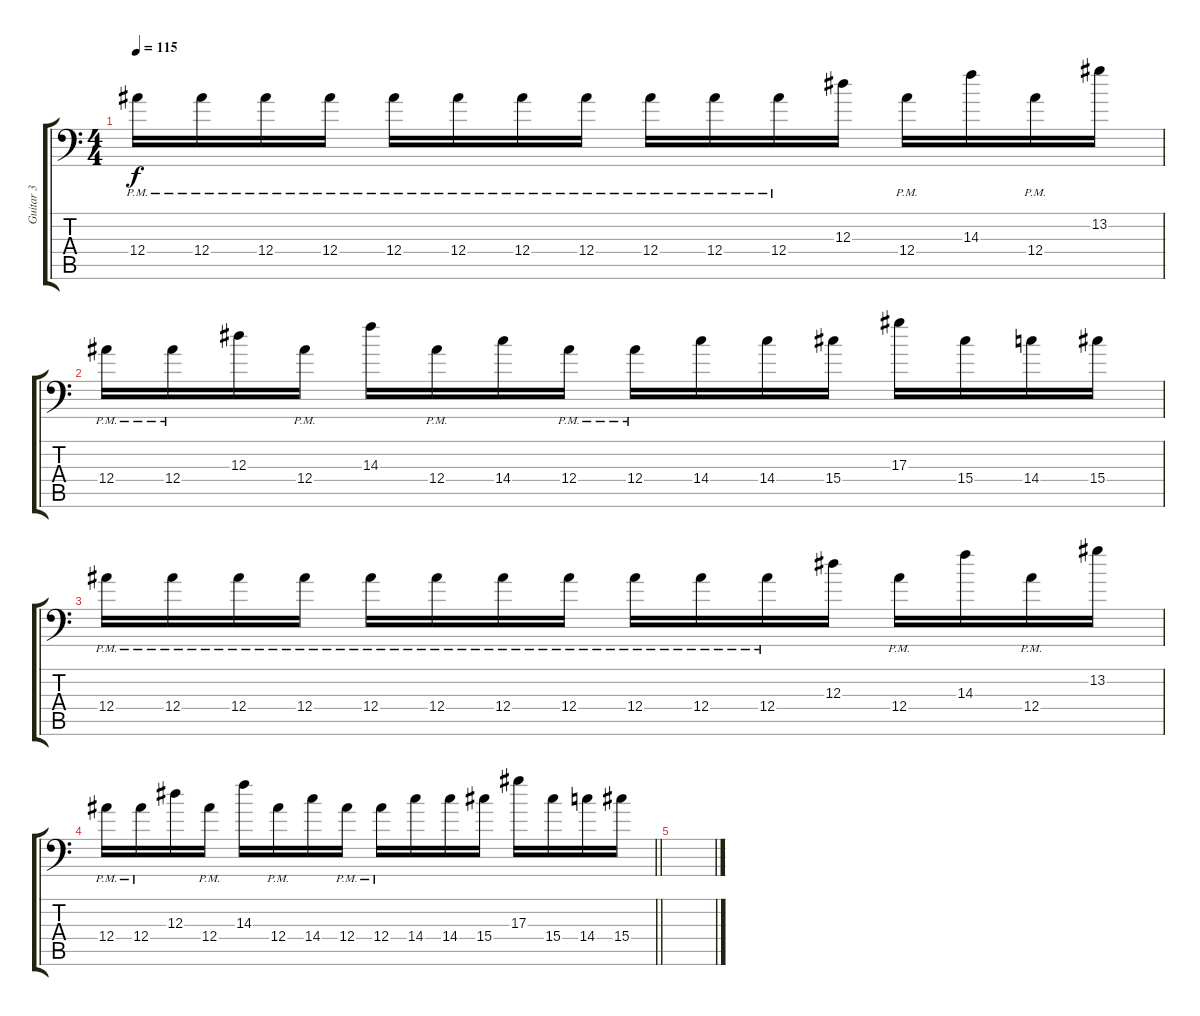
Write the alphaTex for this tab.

\track ("Guitar 3" "Guitar 3") {instrument distortionguitar}
\staff {score tabs}
\tuning (C4 G3 Eb3 Bb2 F2 Bb1) {hide}
\ts (4 4)
\tempo 115
\clef f4
\ks c
12.4{pm}.16{dy f} 12.4{pm}.16 12.4{pm}.16 12.4{pm}.16 12.4{pm}.16 12.4{pm}.16 12.4{pm}.16 12.4{pm}.16 12.4{pm}.16 12.4{pm}.16 12.4{pm}.16 12.3.16 12.4{pm}.16 14.3.16 12.4{pm}.16 13.2.16 |
12.4{pm}.16 12.4{pm}.16 12.3.16 12.4{pm}.16 14.3.16 12.4{pm}.16 14.4.16 12.4{pm}.16 12.4{pm}.16 14.4.16 14.4.16 15.4.16 17.3.16 15.4.16 14.4.16 15.4.16 |
12.4{pm}.16 12.4{pm}.16 12.4{pm}.16 12.4{pm}.16 12.4{pm}.16 12.4{pm}.16 12.4{pm}.16 12.4{pm}.16 12.4{pm}.16 12.4{pm}.16 12.4{pm}.16 12.3.16 12.4{pm}.16 14.3.16 12.4{pm}.16 13.2.16 |
\barLineRight lightlight
12.4{pm}.16 12.4{pm}.16 12.3.16 12.4{pm}.16 14.3.16 12.4{pm}.16 14.4.16 12.4{pm}.16 12.4{pm}.16 14.4.16 14.4.16 15.4.16 17.3.16 15.4.16 14.4.16 15.4.16 |
\section ("" "")
